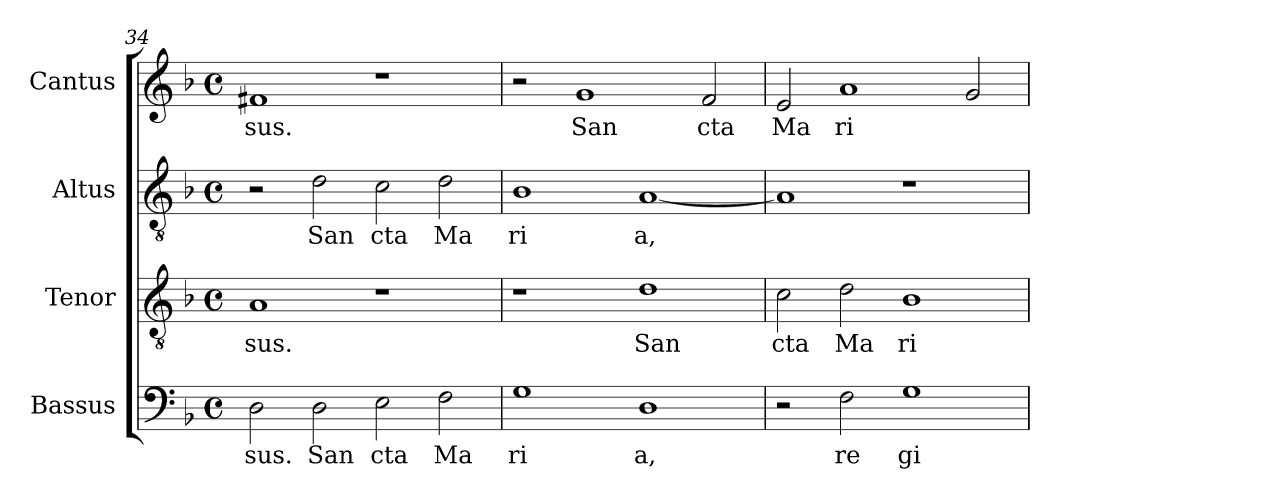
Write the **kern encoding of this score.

**kern	**text	**kern	**text	**kern	**text	**kern	**text
*part4	*part4	*part3	*part3	*part2	*part2	*part1	*part1
*staff4	*staff4	*staff3	*staff3	*staff2	*staff2	*staff1	*staff1
*I"Bassus	*	*I"Tenor	*	*I"Altus	*	*I"Cantus	*
*clefF4	*	*clefGv2	*	*clefGv2	*	*clefG2	*
*k[b-]	*	*k[b-]	*	*k[b-]	*	*k[b-]	*
*F:	*	*F:	*	*F:	*	*F:	*
*M4/4	*	*M4/4	*	*M4/4	*	*M4/4	*
*met(c)	*	*met(c)	*	*met(c)	*	*met(c)	*
=34	=34	=34	=34	=34	=34	=34	=34
!	!LO:LY:b:cj	!	!LO:LY:b:cj	!	!	!	!LO:LY:b:cj
2D\	sus.	1A	sus.	2r	.	1f#X	sus.
!	!LO:LY:b:cj	!	!	!	!LO:LY:b:cj	!	!
2D\	San	.	.	2d\	San	.	.
!	!LO:LY:b:cj	!	!	!	!LO:LY:b:cj	!	!
2E\	cta	1r	.	2c\	cta	1r	.
!	!LO:LY:b:cj	!	!	!	!LO:LY:b:cj	!	!
2F\	Ma	.	.	2d\	Ma	.	.
=35	=35	=35	=35	=35	=35	=35	=35
!	!LO:LY:b:cj	!	!	!	!LO:LY:b:cj	!	!
1G	ri	1r	.	1B-	ri	2r	.
!	!	!	!	!	!	!	!LO:LY:b:cj
.	.	.	.	.	.	1g	San
!	!LO:LY:b:cj	!	!LO:LY:b:cj	!	!LO:LY:b:cj	!	!
1D	a,	1d	San	[<1A	a,	.	.
!	!	!	!	!	!	!	!LO:LY:b:cj
.	.	.	.	.	.	2f/	cta
=36	=36	=36	=36	=36	=36	=36	=36
!	!	!	!LO:LY:b:cj	!	!	!	!LO:LY:b:cj
2r	.	2c\	cta	1A]	.	2e/	Ma
!	!LO:LY:b:cj	!	!LO:LY:b:cj	!	!	!	!LO:LY:b:cj
2F\	re	2d\	Ma	.	.	1a	ri
!	!LO:LY:b:cj	!	!LO:LY:b:cj	!	!	!	!
1G	gi	1B-	ri	1r	.	.	.
.	.	.	.	.	.	2g/	.
=	=	=	=	=	=	=	=
*-	*-	*-	*-	*-	*-	*-	*-
